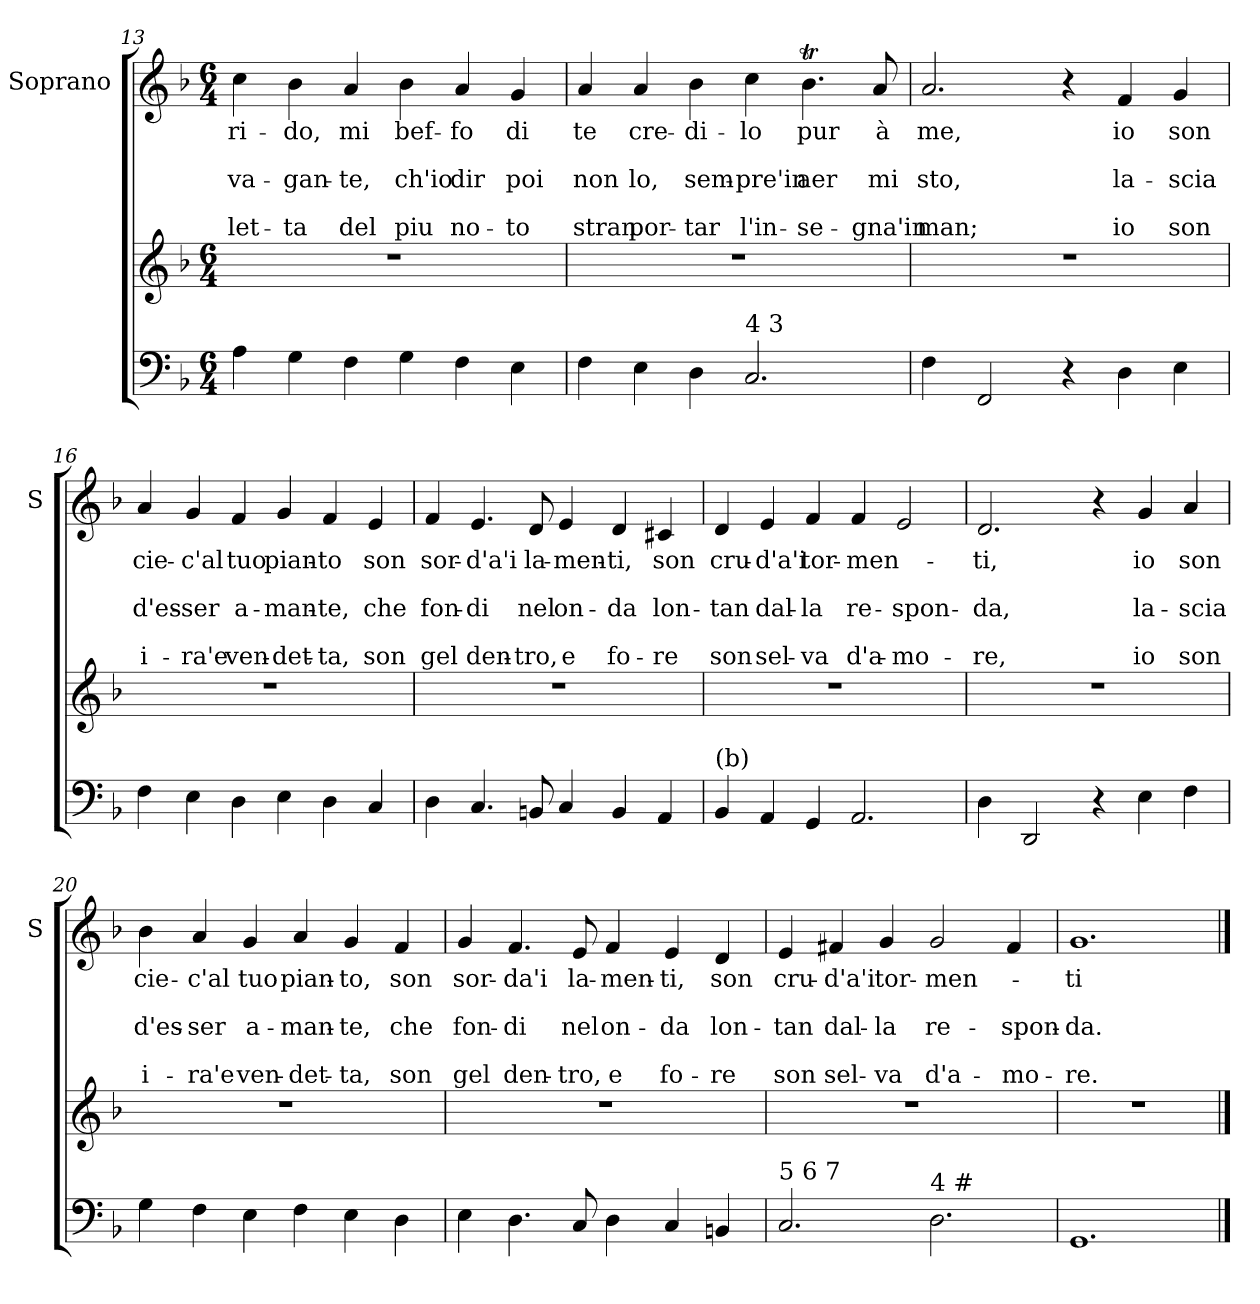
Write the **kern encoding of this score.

**kern	**kern	**kern	**text	**text	**text	**text	**text
*part2	*part2	*part1	*part1	*part1	*part1	*part1	*part1
*staff3	*staff2	*staff1	*staff1	*staff1	*staff1	*staff1	*staff1
*	*	*I"Soprano	*	*	*	*	*
*	*	*I'S	*	*	*	*	*
*clefF4	*clefG2	*clefG2	*	*	*	*	*
*k[b-]	*k[b-]	*k[b-]	*	*	*	*	*
*F:	*F:	*F:	*	*	*	*	*
*M6/4	*M6/4	*M6/4	*	*	*	*	*
=13	=13	=13	=13	=13	=13	=13	=13
!	!	!	!LO:LY:b	!	!LO:LY:b	!	!LO:LY:b
4A\	1.r	4cc\	ri-	.	va-	.	-let-
!	!	!	!LO:LY:b	!	!LO:LY:b	!	!LO:LY:b
4G\	.	4b-\	-do,	.	-gan-	.	-ta
!	!	!	!LO:LY:b	!	!LO:LY:b	!	!LO:LY:b
4F\	.	4a/	mi	.	-te,	.	del
!	!	!	!LO:LY:b	!	!LO:LY:b	!	!LO:LY:b
4G\	.	4b-\	bef-	.	ch'io	.	piu
!	!	!	!LO:LY:b	!	!LO:LY:b	!	!LO:LY:b
4F\	.	4a/	-fo	.	dir	.	no-
!	!	!	!LO:LY:b	!	!LO:LY:b	!	!LO:LY:b
4E\	.	4g/	di	.	poi	.	-to
=14	=14	=14	=14	=14	=14	=14	=14
!	!	!	!LO:LY:b	!	!LO:LY:b	!	!LO:LY:b
4F\	1.r	4a/	te	.	non	.	stran
!	!	!	!LO:LY:b	!	!LO:LY:b	!	!LO:LY:b
4E\	.	4a/	cre-	.	lo,	.	por-
!	!	!	!LO:LY:b	!	!LO:LY:b	!	!LO:LY:b
4D\	.	4b-\	-di-	.	sem-	.	-tar
!LO:TX:a:t=4 3	!	!	!	!	!	!	!
!	!	!	!LO:LY:b	!	!LO:LY:b	!	!LO:LY:b
2.C/	.	4cc\	-lo	.	-pre'in	.	l'in-
!	!	!	!LO:LY:b	!	!LO:LY:b	!	!LO:LY:b
.	.	4.b-T\	pur	.	aer	.	-se-
!	!	!	!LO:LY:b	!	!LO:LY:b	!	!LO:LY:b
.	.	8a/	à	.	mi	.	-gna'in
!!LO:LB:g=z
=15	=15	=15	=15	=15	=15	=15	=15
!	!	!	!LO:LY:b	!	!LO:LY:b	!	!LO:LY:b
4F\	1.r	2.a/	me,	.	sto,	.	man;
2FF/	.	.	.	.	.	.	.
4r	.	4r	.	.	.	.	.
!	!	!	!LO:LY:b	!	!LO:LY:b	!	!LO:LY:b
4D\	.	4f/	io	.	la-	.	io
!	!	!	!LO:LY:b	!	!LO:LY:b	!	!LO:LY:b
4E\	.	4g/	son	.	-scia	.	son
=16	=16	=16	=16	=16	=16	=16	=16
!	!	!	!LO:LY:b	!	!LO:LY:b	!	!LO:LY:b
4F\	1.r	4a/	cie-	.	d'es-	.	i-
!	!	!	!LO:LY:b	!	!LO:LY:b	!	!LO:LY:b
4E\	.	4g/	-c'al	.	-ser	.	-ra'e
!	!	!	!LO:LY:b	!	!LO:LY:b	!	!LO:LY:b
4D\	.	4f/	tuo	.	a-	.	ven-
!	!	!	!LO:LY:b	!	!LO:LY:b	!	!LO:LY:b
4E\	.	4g/	pian-	.	-man-	.	-det-
!	!	!	!LO:LY:b	!	!LO:LY:b	!	!LO:LY:b
4D\	.	4f/	-to	.	-te,	.	-ta,
!	!	!	!LO:LY:b	!	!LO:LY:b	!	!LO:LY:b
4C/	.	4e/	son	.	che	.	son
=17	=17	=17	=17	=17	=17	=17	=17
!	!	!	!LO:LY:b	!	!LO:LY:b	!	!LO:LY:b
4D\	1.r	4f/	sor-	.	fon-	.	gel
!	!	!	!LO:LY:b	!	!LO:LY:b	!	!LO:LY:b
4.C/	.	4.e/	-d'a'i	.	-di	.	den-
!	!	!	!LO:LY:b	!	!LO:LY:b	!	!LO:LY:b
8BBn/	.	8d/	la-	.	nel	.	-tro,
!	!	!	!LO:LY:b	!	!LO:LY:b	!	!LO:LY:b
4C/	.	4e/	-men-	.	on-	.	e
!	!	!	!LO:LY:b	!	!LO:LY:b	!	!LO:LY:b
4BB/	.	4d/	-ti,	.	-da	.	fo-
!	!	!	!LO:LY:b	!	!LO:LY:b	!	!LO:LY:b
4AA/	.	4c#X/	son	.	lon-	.	-re
=18	=18	=18	=18	=18	=18	=18	=18
!LO:TX:a:t=(b)	!	!	!	!	!	!	!
!	!	!	!LO:LY:b	!	!LO:LY:b	!	!LO:LY:b
4BB-/	1.r	4d/	cru-	.	-tan	.	son
!	!	!	!LO:LY:b	!	!LO:LY:b	!	!LO:LY:b
4AA/	.	4e/	-d'a'i	.	dal-	.	sel-
!	!	!	!LO:LY:b	!	!LO:LY:b	!	!LO:LY:b
4GG/	.	4f/	tor-	.	-la	.	-va
!	!	!	!LO:LY:b	!	!LO:LY:b	!	!LO:LY:b
2.AA/	.	4f/	-men-	.	re-	.	d'a-
!	!	!	!	!	!LO:LY:b	!	!LO:LY:b
.	.	2e/	.	.	-spon-	.	-mo-
!!LO:LB:g=z
=19	=19	=19	=19	=19	=19	=19	=19
!	!	!	!LO:LY:b	!	!LO:LY:b	!	!LO:LY:b
4D\	1.r	2.d/	-ti,	.	-da,	.	-re,
2DD/	.	.	.	.	.	.	.
4r	.	4r	.	.	.	.	.
!	!	!	!LO:LY:b	!	!LO:LY:b	!	!LO:LY:b
4E\	.	4g/	io	.	la-	.	io
!	!	!	!LO:LY:b	!	!LO:LY:b	!	!LO:LY:b
4F\	.	4a/	son	.	-scia	.	son
=20	=20	=20	=20	=20	=20	=20	=20
!	!	!	!LO:LY:b	!	!LO:LY:b	!	!LO:LY:b
4G\	1.r	4b-\	cie-	.	d'es-	.	i-
!	!	!	!LO:LY:b	!	!LO:LY:b	!	!LO:LY:b
4F\	.	4a/	-c'al	.	-ser	.	-ra'e
!	!	!	!LO:LY:b	!	!LO:LY:b	!	!LO:LY:b
4E\	.	4g/	tuo	.	a-	.	ven-
!	!	!	!LO:LY:b	!	!LO:LY:b	!	!LO:LY:b
4F\	.	4a/	pian-	.	-man-	.	-det-
!	!	!	!LO:LY:b	!	!LO:LY:b	!	!LO:LY:b
4E\	.	4g/	-to,	.	-te,	.	-ta,
!	!	!	!LO:LY:b	!	!LO:LY:b	!	!LO:LY:b
4D\	.	4f/	son	.	che	.	son
=21	=21	=21	=21	=21	=21	=21	=21
!	!	!	!LO:LY:b	!	!LO:LY:b	!	!LO:LY:b
4E\	1.r	4g/	sor-	.	fon-	.	gel
!	!	!	!LO:LY:b	!	!LO:LY:b	!	!LO:LY:b
4.D\	.	4.f/	-da'i	.	-di	.	den-
!	!	!	!LO:LY:b	!	!LO:LY:b	!	!LO:LY:b
8C/	.	8e/	la-	.	nel	.	-tro,
!	!	!	!LO:LY:b	!	!LO:LY:b	!	!LO:LY:b
4D\	.	4f/	-men-	.	on-	.	e
!	!	!	!LO:LY:b	!	!LO:LY:b	!	!LO:LY:b
4C/	.	4e/	-ti,	.	-da	.	fo-
!	!	!	!LO:LY:b	!	!LO:LY:b	!	!LO:LY:b
4BBn/	.	4d/	son	.	lon-	.	-re
=22	=22	=22	=22	=22	=22	=22	=22
!LO:TX:a:t=5 6 7	!	!	!	!	!	!	!
!	!	!	!LO:LY:b	!	!LO:LY:b	!	!LO:LY:b
2.C/	1.r	4e/	cru-	.	-tan	.	son
!	!	!	!LO:LY:b	!	!LO:LY:b	!	!LO:LY:b
.	.	4f#X/	-d'a'i	.	dal-	.	sel-
!	!	!	!LO:LY:b	!	!LO:LY:b	!	!LO:LY:b
.	.	4g/	tor-	.	-la	.	-va
!LO:TX:a:t=4 #	!	!	!	!	!	!	!
!	!	!	!LO:LY:b	!	!LO:LY:b	!	!LO:LY:b
2.D\	.	2g/	-men-	.	re-	.	d'a-
!	!	!	!	!	!LO:LY:b	!	!LO:LY:b
.	.	4f#/	.	.	-spon-	.	-mo-
=23	=23	=23	=23	=23	=23	=23	=23
!	!	!	!LO:LY:b	!	!LO:LY:b	!	!LO:LY:b
1.GG	1.r	1.g	-ti	.	-da.	.	-re.
==	==	==	==	==	==	==	==
*-	*-	*-	*-	*-	*-	*-	*-
